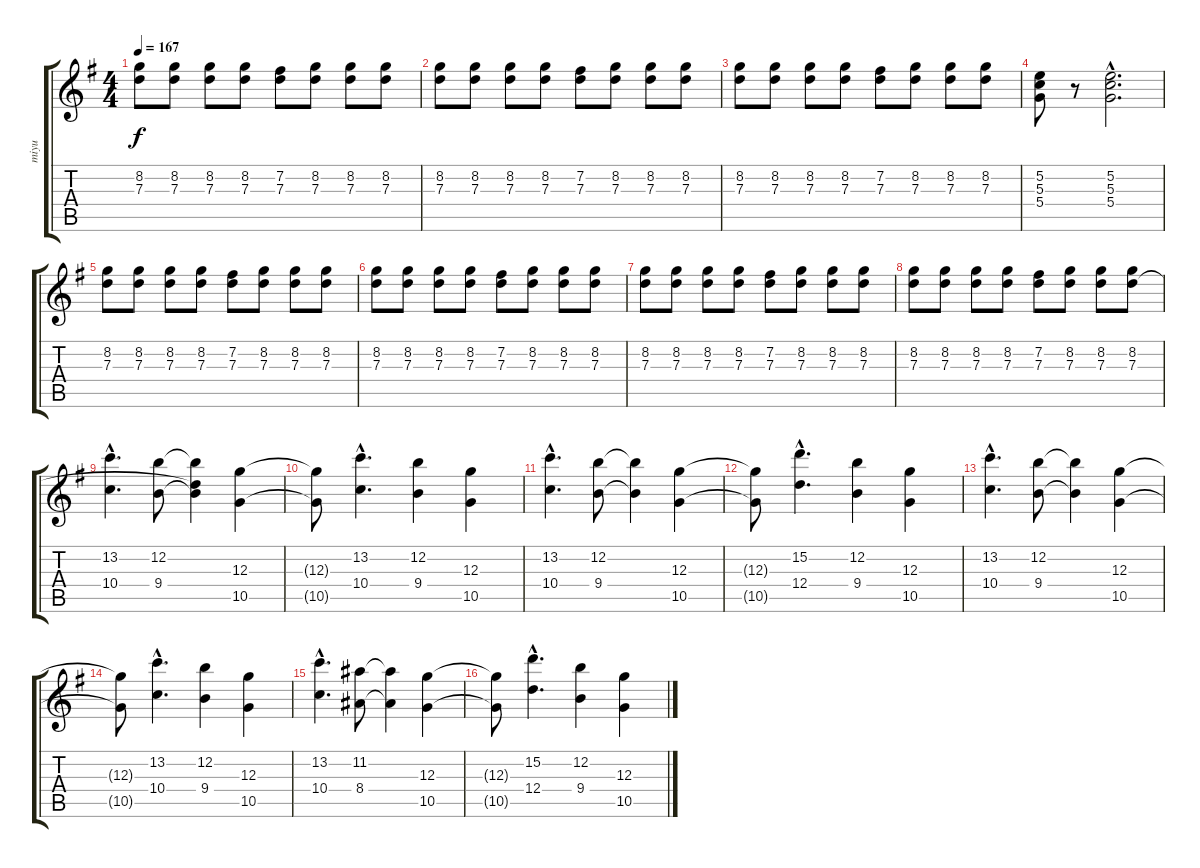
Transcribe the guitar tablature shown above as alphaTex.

\track ("miyu" "miyu") {instrument distortionguitar}
\staff {score tabs}
\tuning (E4 B3 G3 D3 A2 E2) {hide}
\ts (4 4)
\tempo 167
\clef g2
\ks eminor
(8.2 7.3).8{dy f} (8.2 7.3).8 (8.2 7.3).8 (8.2 7.3).8 (7.2 7.3).8 (8.2 7.3).8 (8.2 7.3).8 (8.2 7.3).8 |
(8.2 7.3).8 (8.2 7.3).8 (8.2 7.3).8 (8.2 7.3).8 (7.2 7.3).8 (8.2 7.3).8 (8.2 7.3).8 (8.2 7.3).8 |
(8.2 7.3).8 (8.2 7.3).8 (8.2 7.3).8 (8.2 7.3).8 (7.2 7.3).8 (8.2 7.3).8 (8.2 7.3).8 (8.2 7.3).8 |
(5.2 5.3 5.4).8 r.8 (5.2{hac} 5.3{hac} 5.4{hac}).2{d} |
(8.2 7.3).8 (8.2 7.3).8 (8.2 7.3).8 (8.2 7.3).8 (7.2 7.3).8 (8.2 7.3).8 (8.2 7.3).8 (8.2 7.3).8 |
(8.2 7.3).8 (8.2 7.3).8 (8.2 7.3).8 (8.2 7.3).8 (7.2 7.3).8 (8.2 7.3).8 (8.2 7.3).8 (8.2 7.3).8 |
(8.2 7.3).8 (8.2 7.3).8 (8.2 7.3).8 (8.2 7.3).8 (7.2 7.3).8 (8.2 7.3).8 (8.2 7.3).8 (8.2 7.3).8 |
(8.2 7.3).8 (8.2 7.3).8 (8.2 7.3).8 (8.2 7.3).8 (7.2 7.3).8 (8.2 7.3).8 (8.2 7.3).8 (8.2 7.3).8 |
(13.2{hac} 10.4{hac}).4{d} (12.2 9.4).8 (12.2{t} 7.3{t} 9.4{t}).4 (12.3 10.5).4 |
(12.3{t} 10.5{t}).8 (13.2{hac} 10.4{hac}).4{d} (12.2 9.4).4 (12.3 10.5).4 |
(13.2{hac} 10.4{hac}).4{d} (12.2 9.4).8 (12.2{t} 9.4{t}).4 (12.3 10.5).4 |
(12.3{t} 10.5{t}).8 (15.2{hac} 12.4{hac}).4{d} (12.2 9.4).4 (12.3 10.5).4 |
(13.2{hac} 10.4{hac}).4{d} (12.2 9.4).8 (12.2{t} 9.4{t}).4 (12.3 10.5).4 |
(12.3{t} 10.5{t}).8 (13.2{hac} 10.4{hac}).4{d} (12.2 9.4).4 (12.3 10.5).4 |
(13.2{hac} 10.4{hac}).4{d} (11.2 8.4).8 (11.2{t} 8.4{t}).4 (12.3 10.5).4 |
(12.3{t} 10.5{t}).8 (15.2{hac} 12.4{hac}).4{d} (12.2 9.4).4 (12.3 10.5).4
